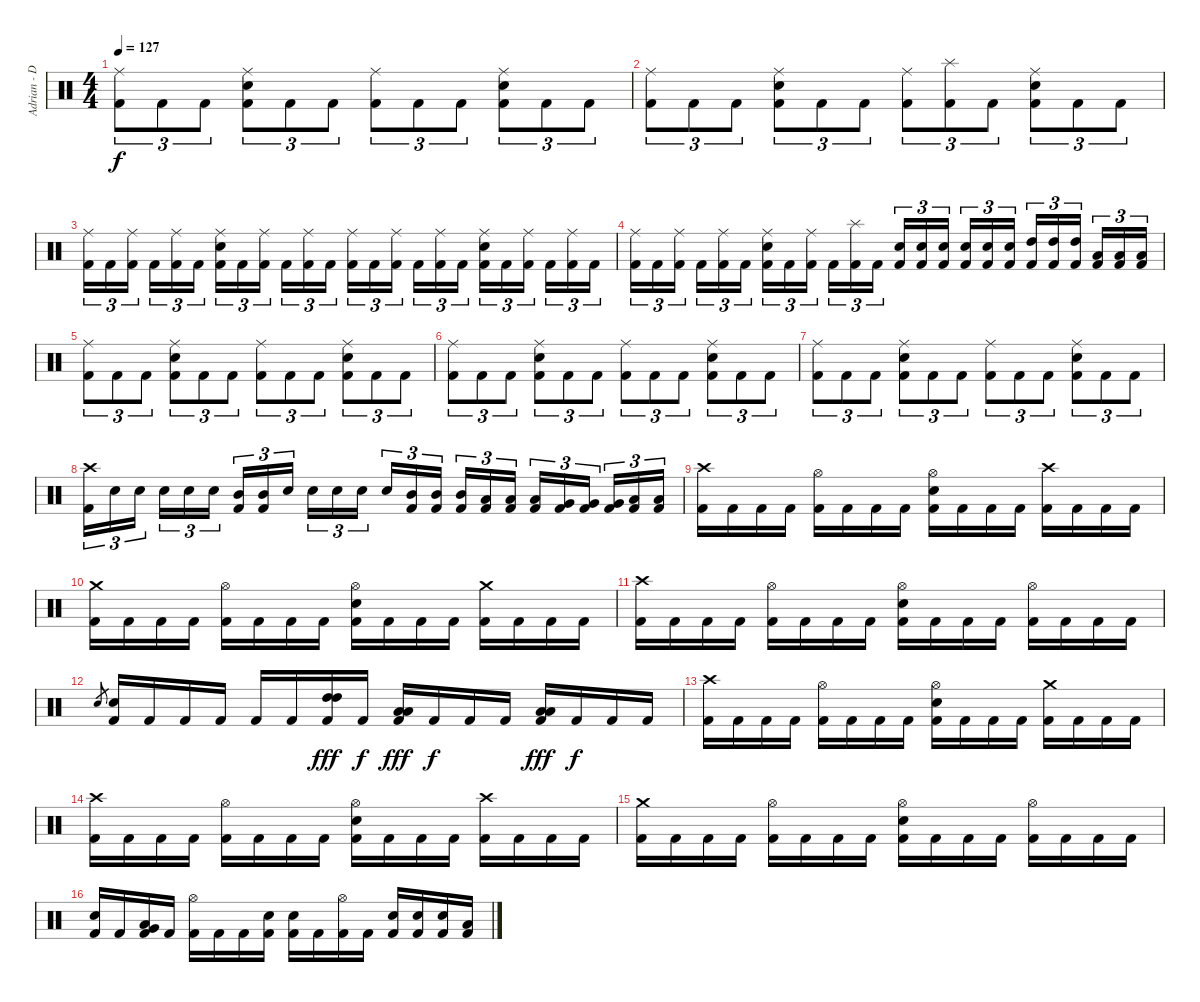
\track ("Adrian - Drums" "Adrian - D") {instrument percussion}
\staff {score}
\articulation defaults
\ts (4 4)
\tempo 127
\clef neutral
\ks c
("Ride (middle)" "Kick (hit) 2").8{tu (3 2) dy f} "Kick (hit) 2".8{tu (3 2)} "Kick (hit) 2".8{tu (3 2)} ("Ride (middle)" "Electric Snare (hit)" "Kick (hit) 2").8{tu (3 2)} "Kick (hit) 2".8{tu (3 2)} "Kick (hit) 2".8{tu (3 2)} ("Ride (middle)" "Kick (hit) 2").8{tu (3 2)} "Kick (hit) 2".8{tu (3 2)} "Kick (hit) 2".8{tu (3 2)} ("Ride (middle)" "Electric Snare (hit)" "Kick (hit) 2").8{tu (3 2)} "Kick (hit) 2".8{tu (3 2)} "Kick (hit) 2".8{tu (3 2)} |
("Ride (middle)" "Kick (hit) 2").8{tu (3 2)} "Kick (hit) 2".8{tu (3 2)} "Kick (hit) 2".8{tu (3 2)} ("Ride (middle)" "Electric Snare (hit)" "Kick (hit) 2").8{tu (3 2)} "Kick (hit) 2".8{tu (3 2)} "Kick (hit) 2".8{tu (3 2)} ("Ride (middle)" "Kick (hit) 2").8{tu (3 2)} ("Splash (hit)" "Kick (hit) 2").8{tu (3 2)} "Kick (hit) 2".8{tu (3 2)} ("Ride (middle)" "Electric Snare (hit)" "Kick (hit) 2").8{tu (3 2)} "Kick (hit) 2".8{tu (3 2)} "Kick (hit) 2".8{tu (3 2)} |
("Ride (middle)" "Kick (hit) 2").16{tu (3 2)} "Kick (hit) 2".16{tu (3 2)} ("Ride (middle)" "Kick (hit) 2").16{tu (3 2)} "Kick (hit) 2".16{tu (3 2)} ("Ride (middle)" "Kick (hit) 2").16{tu (3 2)} "Kick (hit) 2".16{tu (3 2)} ("Ride (middle)" "Electric Snare (hit)" "Kick (hit) 2").16{tu (3 2)} "Kick (hit) 2".16{tu (3 2)} ("Ride (middle)" "Kick (hit) 2").16{tu (3 2)} "Kick (hit) 2".16{tu (3 2)} ("Ride (middle)" "Kick (hit) 2").16{tu (3 2)} "Kick (hit) 2".16{tu (3 2)} ("Ride (middle)" "Kick (hit) 2").16{tu (3 2)} "Kick (hit) 2".16{tu (3 2)} ("Ride (middle)" "Kick (hit) 2").16{tu (3 2)} "Kick (hit) 2".16{tu (3 2)} ("Ride (middle)" "Kick (hit) 2").16{tu (3 2)} "Kick (hit) 2".16{tu (3 2)} ("Ride (middle)" "Electric Snare (hit)" "Kick (hit) 2").16{tu (3 2)} "Kick (hit) 2".16{tu (3 2)} ("Ride (middle)" "Kick (hit) 2").16{tu (3 2)} "Kick (hit) 2".16{tu (3 2)} ("Ride (middle)" "Kick (hit) 2").16{tu (3 2)} "Kick (hit) 2".16{tu (3 2)} |
("Ride (middle)" "Kick (hit) 2").16{tu (3 2)} "Kick (hit) 2".16{tu (3 2)} ("Ride (middle)" "Kick (hit) 2").16{tu (3 2)} "Kick (hit) 2".16{tu (3 2)} ("Ride (middle)" "Kick (hit) 2").16{tu (3 2)} "Kick (hit) 2".16{tu (3 2)} ("Ride (middle)" "Electric Snare (hit)" "Kick (hit) 2").16{tu (3 2)} "Kick (hit) 2".16{tu (3 2)} ("Ride (middle)" "Kick (hit) 2").16{tu (3 2)} "Kick (hit) 2".16{tu (3 2)} ("Splash (hit)" "Kick (hit) 2").16{tu (3 2)} "Kick (hit) 2".16{tu (3 2)} ("Electric Snare (hit)" "Kick (hit) 2").16{tu (3 2)} ("Electric Snare (hit)" "Kick (hit) 2").16{tu (3 2)} ("Electric Snare (hit)" "Kick (hit) 2").16{tu (3 2)} ("Electric Snare (hit)" "Kick (hit) 2").16{tu (3 2)} ("Electric Snare (hit)" "Kick (hit) 2").16{tu (3 2)} ("Electric Snare (hit)" "Kick (hit) 2").16{tu (3 2)} ("High Tom (hit)" "Kick (hit) 2").16{tu (3 2)} ("High Tom (hit)" "Kick (hit) 2").16{tu (3 2)} ("High Tom (hit)" "Kick (hit) 2").16{tu (3 2)} ("Low Tom (hit)" "Kick (hit) 2").16{tu (3 2)} ("Low Tom (hit)" "Kick (hit) 2").16{tu (3 2)} ("Low Tom (hit)" "Kick (hit) 2").16{tu (3 2)} |
("Ride (middle)" "Kick (hit) 2").8{tu (3 2)} "Kick (hit) 2".8{tu (3 2)} "Kick (hit) 2".8{tu (3 2)} ("Ride (middle)" "Electric Snare (hit)" "Kick (hit) 2").8{tu (3 2)} "Kick (hit) 2".8{tu (3 2)} "Kick (hit) 2".8{tu (3 2)} ("Ride (middle)" "Kick (hit) 2").8{tu (3 2)} "Kick (hit) 2".8{tu (3 2)} "Kick (hit) 2".8{tu (3 2)} ("Ride (middle)" "Electric Snare (hit)" "Kick (hit) 2").8{tu (3 2)} "Kick (hit) 2".8{tu (3 2)} "Kick (hit) 2".8{tu (3 2)} |
("Ride (middle)" "Kick (hit) 2").8{tu (3 2)} "Kick (hit) 2".8{tu (3 2)} "Kick (hit) 2".8{tu (3 2)} ("Ride (middle)" "Electric Snare (hit)" "Kick (hit) 2").8{tu (3 2)} "Kick (hit) 2".8{tu (3 2)} "Kick (hit) 2".8{tu (3 2)} ("Ride (middle)" "Kick (hit) 2").8{tu (3 2)} "Kick (hit) 2".8{tu (3 2)} "Kick (hit) 2".8{tu (3 2)} ("Ride (middle)" "Electric Snare (hit)" "Kick (hit) 2").8{tu (3 2)} "Kick (hit) 2".8{tu (3 2)} "Kick (hit) 2".8{tu (3 2)} |
("Ride (middle)" "Kick (hit) 2").8{tu (3 2)} "Kick (hit) 2".8{tu (3 2)} "Kick (hit) 2".8{tu (3 2)} ("Ride (middle)" "Electric Snare (hit)" "Kick (hit) 2").8{tu (3 2)} "Kick (hit) 2".8{tu (3 2)} "Kick (hit) 2".8{tu (3 2)} ("Ride (middle)" "Kick (hit) 2").8{tu (3 2)} "Kick (hit) 2".8{tu (3 2)} "Kick (hit) 2".8{tu (3 2)} ("Ride (middle)" "Electric Snare (hit)" "Kick (hit) 2").8{tu (3 2)} "Kick (hit) 2".8{tu (3 2)} "Kick (hit) 2".8{tu (3 2)} |
("Crash high (hit)" "Kick (hit) 2").16{tu (3 2)} "Electric Snare (hit)".16{tu (3 2)} "Electric Snare (hit)".16{tu (3 2)} "Electric Snare (hit)".16{tu (3 2)} "Electric Snare (hit)".16{tu (3 2)} "Electric Snare (hit)".16{tu (3 2)} ("Mid Tom (hit)" "Kick (hit) 2").16{tu (3 2)} ("Mid Tom (hit)" "Kick (hit) 2").16{tu (3 2)} "Electric Snare (hit)".16{tu (3 2)} "Electric Snare (hit)".16{tu (3 2)} "Electric Snare (hit)".16{tu (3 2)} "Electric Snare (hit)".16{tu (3 2)} "Electric Snare (hit)".16{tu (3 2)} ("Mid Tom (hit)" "Kick (hit) 2").16{tu (3 2)} ("Mid Tom (hit)" "Kick (hit) 2").16{tu (3 2)} ("Mid Tom (hit)" "Kick (hit) 2").16{tu (3 2)} ("Low Tom (hit)" "Kick (hit) 2").16{tu (3 2)} ("Low Tom (hit)" "Kick (hit) 2").16{tu (3 2)} ("Low Tom (hit)" "Kick (hit) 2").16{tu (3 2)} ("Very Low Tom (hit)" "Kick (hit) 2").16{tu (3 2)} ("Very Low Tom (hit)" "Kick (hit) 2").16{tu (3 2)} ("Very Low Tom (hit)" "Kick (hit) 2").16{tu (3 2)} ("Low Floor Tom (hit)" "Kick (hit) 2").16{tu (3 2)} ("Low Floor Tom (hit)" "Kick (hit) 2").16{tu (3 2)} |
("Crash high (hit)" "Kick (hit) 2").16 "Kick (hit) 2".16 "Kick (hit) 2".16 "Kick (hit) 2".16 ("Hi-Hat (open)" "Kick (hit) 2").16 "Kick (hit) 2".16 "Kick (hit) 2".16 "Kick (hit) 2".16 ("Hi-Hat (open)" "Electric Snare (hit)" "Kick (hit) 2").16 "Kick (hit) 2".16 "Kick (hit) 2".16 "Kick (hit) 2".16 ("Crash high (hit)" "Kick (hit) 2").16 "Kick (hit) 2".16 "Kick (hit) 2".16 "Kick (hit) 2".16 |
("Crash medium (hit)" "Kick (hit) 2").16 "Kick (hit) 2".16 "Kick (hit) 2".16 "Kick (hit) 2".16 ("Hi-Hat (open)" "Kick (hit) 2").16 "Kick (hit) 2".16 "Kick (hit) 2".16 "Kick (hit) 2".16 ("Hi-Hat (open)" "Electric Snare (hit)" "Kick (hit) 2").16 "Kick (hit) 2".16 "Kick (hit) 2".16 "Kick (hit) 2".16 ("Crash medium (hit)" "Kick (hit) 2").16 "Kick (hit) 2".16 "Kick (hit) 2".16 "Kick (hit) 2".16 |
("Crash high (hit)" "Kick (hit) 2").16 "Kick (hit) 2".16 "Kick (hit) 2".16 "Kick (hit) 2".16 ("Hi-Hat (open)" "Kick (hit) 2").16 "Kick (hit) 2".16 "Kick (hit) 2".16 "Kick (hit) 2".16 ("Hi-Hat (open)" "Electric Snare (hit)" "Kick (hit) 2").16 "Kick (hit) 2".16 "Kick (hit) 2".16 "Kick (hit) 2".16 ("Hi-Hat (open)" "Kick (hit) 2").16 "Kick (hit) 2".16 "Kick (hit) 2".16 "Kick (hit) 2".16 |
"Electric Snare (hit)".8{gr} ("Electric Snare (hit)" "Kick (hit) 2").16 "Kick (hit) 2".16 "Kick (hit) 2".16 "Kick (hit) 2".16 "Kick (hit) 2".16 "Kick (hit) 2".16 ("High Tom (hit)" "High Tom (hit)" "Kick (hit) 2").16{dy fff} "Kick (hit) 2".16{dy f} ("Low Tom (hit)" "Low Tom (hit)" "Kick (hit) 2").16{dy fff} "Kick (hit) 2".16{dy f} "Kick (hit) 2".16 "Kick (hit) 2".16 ("Low Floor Tom (hit)" "Low Floor Tom (hit)" "Kick (hit) 2").16{dy fff} "Kick (hit) 2".16{dy f} "Kick (hit) 2".16 "Kick (hit) 2".16 |
("Crash high (hit)" "Kick (hit) 2").16 "Kick (hit) 2".16 "Kick (hit) 2".16 "Kick (hit) 2".16 ("Hi-Hat (open)" "Kick (hit) 2").16 "Kick (hit) 2".16 "Kick (hit) 2".16 "Kick (hit) 2".16 ("Hi-Hat (open)" "Electric Snare (hit)" "Kick (hit) 2").16 "Kick (hit) 2".16 "Kick (hit) 2".16 "Kick (hit) 2".16 ("Crash medium (hit)" "Kick (hit) 2").16 "Kick (hit) 2".16 "Kick (hit) 2".16 "Kick (hit) 2".16 |
("Crash high (hit)" "Kick (hit) 2").16 "Kick (hit) 2".16 "Kick (hit) 2".16 "Kick (hit) 2".16 ("Hi-Hat (open)" "Kick (hit) 2").16 "Kick (hit) 2".16 "Kick (hit) 2".16 "Kick (hit) 2".16 ("Hi-Hat (open)" "Electric Snare (hit)" "Kick (hit) 2").16 "Kick (hit) 2".16 "Kick (hit) 2".16 "Kick (hit) 2".16 ("Crash high (hit)" "Kick (hit) 2").16 "Kick (hit) 2".16 "Kick (hit) 2".16 "Kick (hit) 2".16 |
("Crash medium (hit)" "Kick (hit) 2").16 "Kick (hit) 2".16 "Kick (hit) 2".16 "Kick (hit) 2".16 ("Hi-Hat (open)" "Kick (hit) 2").16 "Kick (hit) 2".16 "Kick (hit) 2".16 "Kick (hit) 2".16 ("Hi-Hat (open)" "Electric Snare (hit)" "Kick (hit) 2").16 "Kick (hit) 2".16 "Kick (hit) 2".16 "Kick (hit) 2".16 ("Hi-Hat (open)" "Kick (hit) 2").16 "Kick (hit) 2".16 "Kick (hit) 2".16 "Kick (hit) 2".16 |
("Electric Snare (hit)" "Kick (hit) 2").16 "Kick (hit) 2".16 ("Low Tom (hit)" "Very Low Tom (hit)" "Kick (hit) 2").16 "Kick (hit) 2".16 ("Hi-Hat (open)" "Kick (hit) 2").16 "Kick (hit) 2".16 "Kick (hit) 2".16 ("Electric Snare (hit)" "Kick (hit) 2").16 ("Electric Snare (hit)" "Kick (hit) 2").16 "Kick (hit) 2".16 ("Hi-Hat (open)" "Kick (hit) 2").16 "Kick (hit) 2".16 ("Electric Snare (hit)" "Kick (hit) 2").16 ("Electric Snare (hit)" "Kick (hit) 2").16 ("Electric Snare (hit)" "Kick (hit) 2").16 ("Low Tom (hit)" "Kick (hit) 2").16
